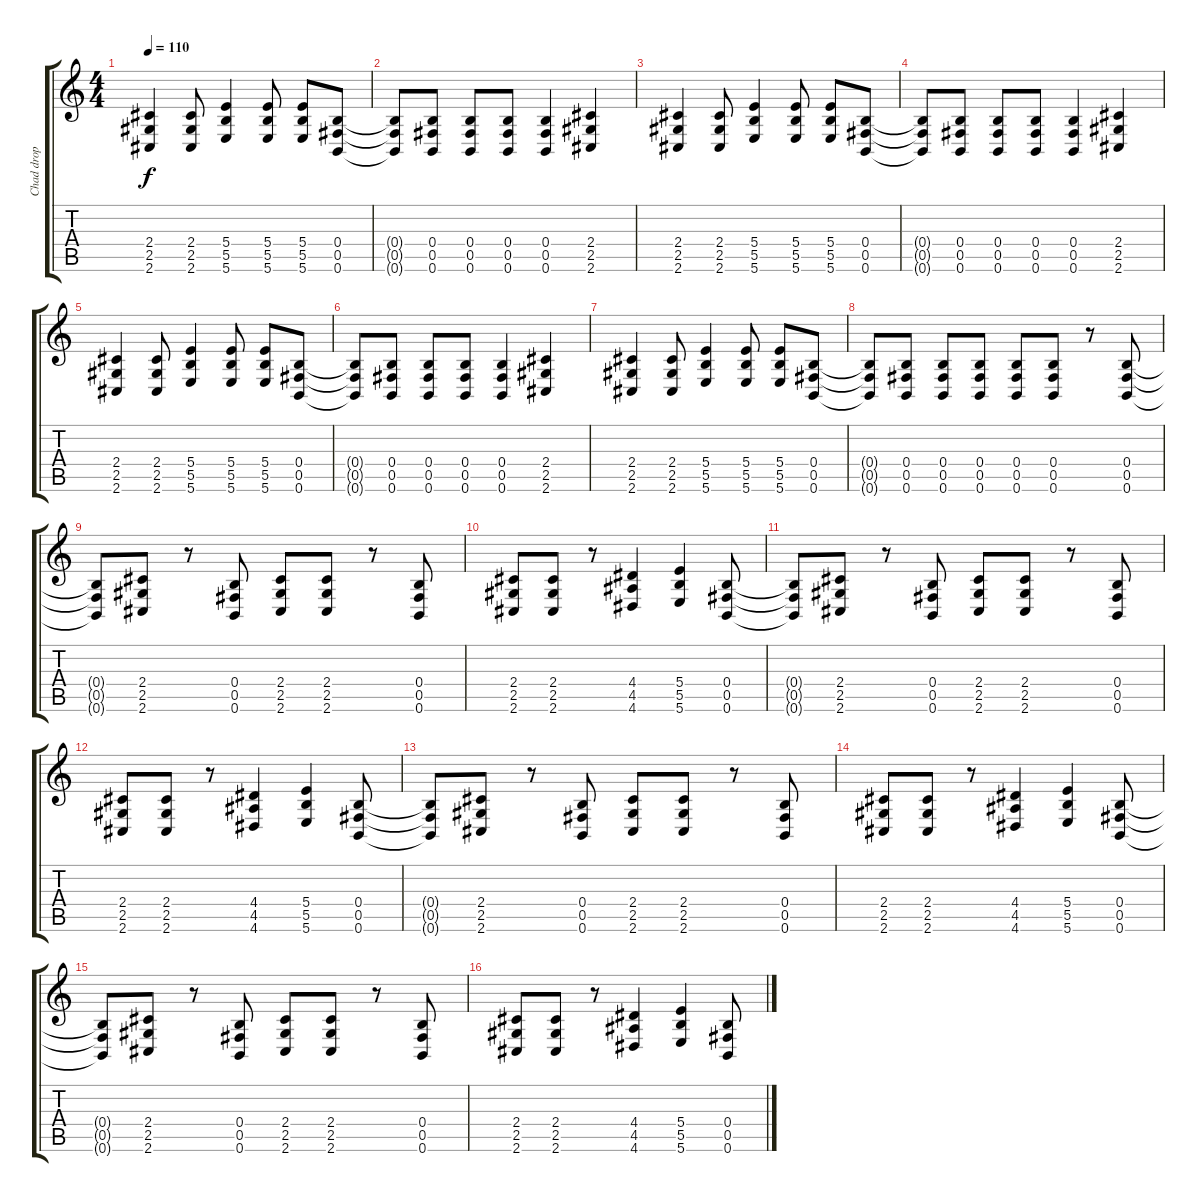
\track ("Chad drop B" "Chad drop ") {instrument distortionguitar}
\staff {score tabs}
\tuning (Db4 Ab3 E3 B2 Gb2 B1) {hide}
\ts (4 4)
\tempo 110
\clef g2
\ks c
(2.4 2.5 2.6).4{dy f} (2.4 2.5 2.6).8 (5.4 5.5 5.6).4 (5.4 5.5 5.6).8 (5.4 5.5 5.6).8 (0.4 0.5 0.6).8 |
(0.4{t} 0.5{t} 0.6{t}).8 (0.4 0.5 0.6).8 (0.4 0.5 0.6).8 (0.4 0.5 0.6).8 (0.4 0.5 0.6).4 (2.4 2.5 2.6).4 |
(2.4 2.5 2.6).4 (2.4 2.5 2.6).8 (5.4 5.5 5.6).4 (5.4 5.5 5.6).8 (5.4 5.5 5.6).8 (0.4 0.5 0.6).8 |
(0.4{t} 0.5{t} 0.6{t}).8 (0.4 0.5 0.6).8 (0.4 0.5 0.6).8 (0.4 0.5 0.6).8 (0.4 0.5 0.6).4 (2.4 2.5 2.6).4 |
(2.4 2.5 2.6).4 (2.4 2.5 2.6).8 (5.4 5.5 5.6).4 (5.4 5.5 5.6).8 (5.4 5.5 5.6).8 (0.4 0.5 0.6).8 |
(0.4{t} 0.5{t} 0.6{t}).8 (0.4 0.5 0.6).8 (0.4 0.5 0.6).8 (0.4 0.5 0.6).8 (0.4 0.5 0.6).4 (2.4 2.5 2.6).4 |
(2.4 2.5 2.6).4 (2.4 2.5 2.6).8 (5.4 5.5 5.6).4 (5.4 5.5 5.6).8 (5.4 5.5 5.6).8 (0.4 0.5 0.6).8 |
(0.4{t} 0.5{t} 0.6{t}).8 (0.4 0.5 0.6).8 (0.4 0.5 0.6).8 (0.4 0.5 0.6).8 (0.4 0.5 0.6).8 (0.4 0.5 0.6).8 r.8 (0.4 0.5 0.6).8 |
(0.4{t} 0.5{t} 0.6{t}).8 (2.4 2.5 2.6).8 r.8 (0.4 0.5 0.6).8 (2.4 2.5 2.6).8 (2.4 2.5 2.6).8 r.8 (0.4 0.5 0.6).8 |
(2.4 2.5 2.6).8 (2.4 2.5 2.6).8 r.8 (4.4 4.5 4.6).4 (5.4 5.5 5.6).4 (0.4 0.5 0.6).8 |
(0.4{t} 0.5{t} 0.6{t}).8 (2.4 2.5 2.6).8 r.8 (0.4 0.5 0.6).8 (2.4 2.5 2.6).8 (2.4 2.5 2.6).8 r.8 (0.4 0.5 0.6).8 |
(2.4 2.5 2.6).8 (2.4 2.5 2.6).8 r.8 (4.4 4.5 4.6).4 (5.4 5.5 5.6).4 (0.4 0.5 0.6).8 |
(0.4{t} 0.5{t} 0.6{t}).8 (2.4 2.5 2.6).8 r.8 (0.4 0.5 0.6).8 (2.4 2.5 2.6).8 (2.4 2.5 2.6).8 r.8 (0.4 0.5 0.6).8 |
(2.4 2.5 2.6).8 (2.4 2.5 2.6).8 r.8 (4.4 4.5 4.6).4 (5.4 5.5 5.6).4 (0.4 0.5 0.6).8 |
(0.4{t} 0.5{t} 0.6{t}).8 (2.4 2.5 2.6).8 r.8 (0.4 0.5 0.6).8 (2.4 2.5 2.6).8 (2.4 2.5 2.6).8 r.8 (0.4 0.5 0.6).8 |
(2.4 2.5 2.6).8 (2.4 2.5 2.6).8 r.8 (4.4 4.5 4.6).4 (5.4 5.5 5.6).4 (0.4 0.5 0.6).8
